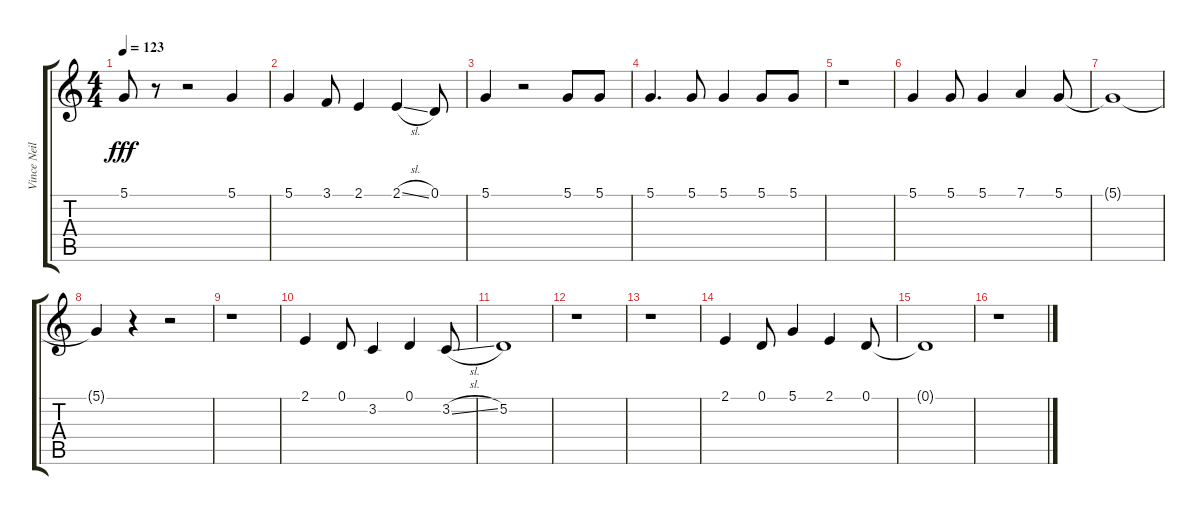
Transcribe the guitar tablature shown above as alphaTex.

\track ("Vince Neil" "Vince Neil") {instrument lead2sawtooth}
\staff {score tabs}
\tuning (D4 A3 F3 C3 G2 C2) {hide}
\ts (4 4)
\tempo 123
\clef g2
\ks c
5.1{t}.8{dy fff} r.8 r.2 5.1.4 |
5.1.4 3.1.8 2.1.4 2.1{sl}.4 0.1.8 |
5.1.4 r.2 5.1.8 5.1.8 |
5.1.4{d} 5.1.8 5.1.4 5.1.8 5.1.8 |
r.1 |
5.1.4 5.1.8 5.1.4 7.1.4 5.1.8 |
5.1{t}.1 |
5.1{t}.4 r.4 r.2 |
r.1 |
2.1.4 0.1.8 3.2.4 0.1.4 3.2{sl}.8 |
5.2.1 |
r.1 |
r.1 |
2.1.4 0.1.8 5.1.4 2.1.4 0.1.8 |
0.1{t}.1 |
r.1
